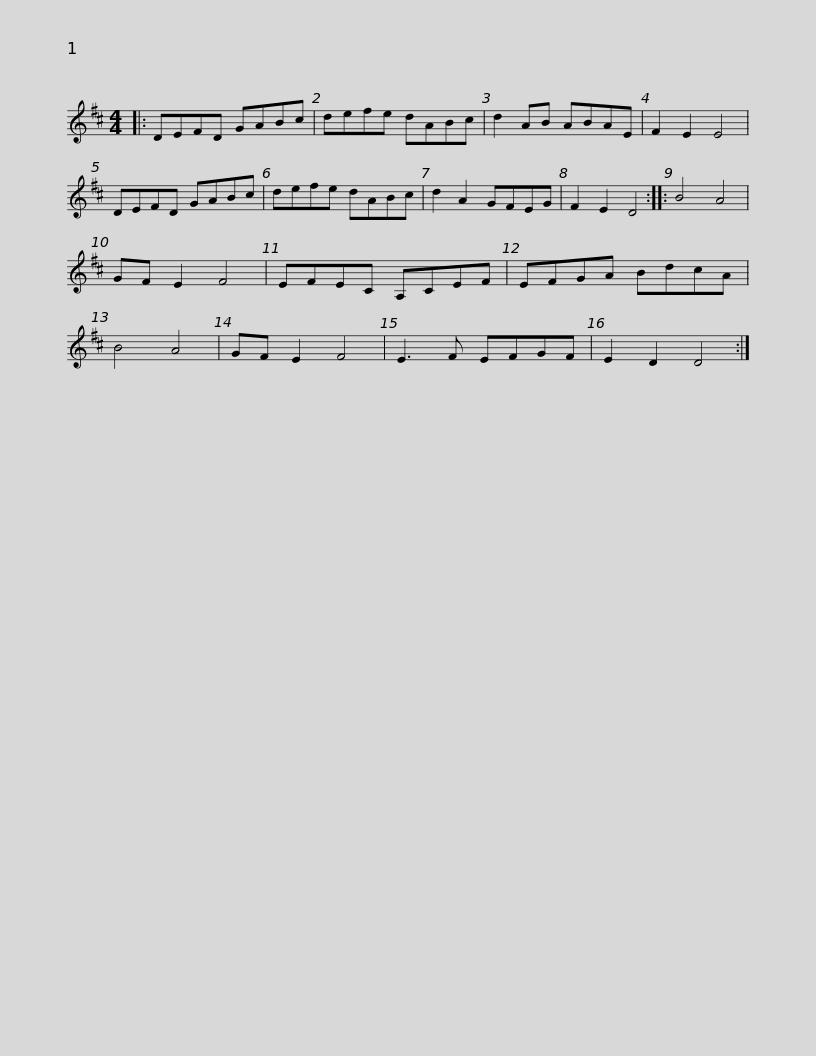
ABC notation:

X:1
L:1/8
M:4/4
I:linebreak $
K:D
V:1 treble
V:1
|: DEFD GABc | defe dABc | d2 AB ABAE | F2 E2 E4 | DEFD GABc | %5
 defe dABc |$ d2 A2 GFEG | F2 E2 D4 :: B4 A4 | GF E2 F4 | %10
 EFEC A,CEF | EFGA BdcA | B4 A4 | GF E2 F4 |$ E3 F EFGF | %15
 E2 D2 D4 :| %16
